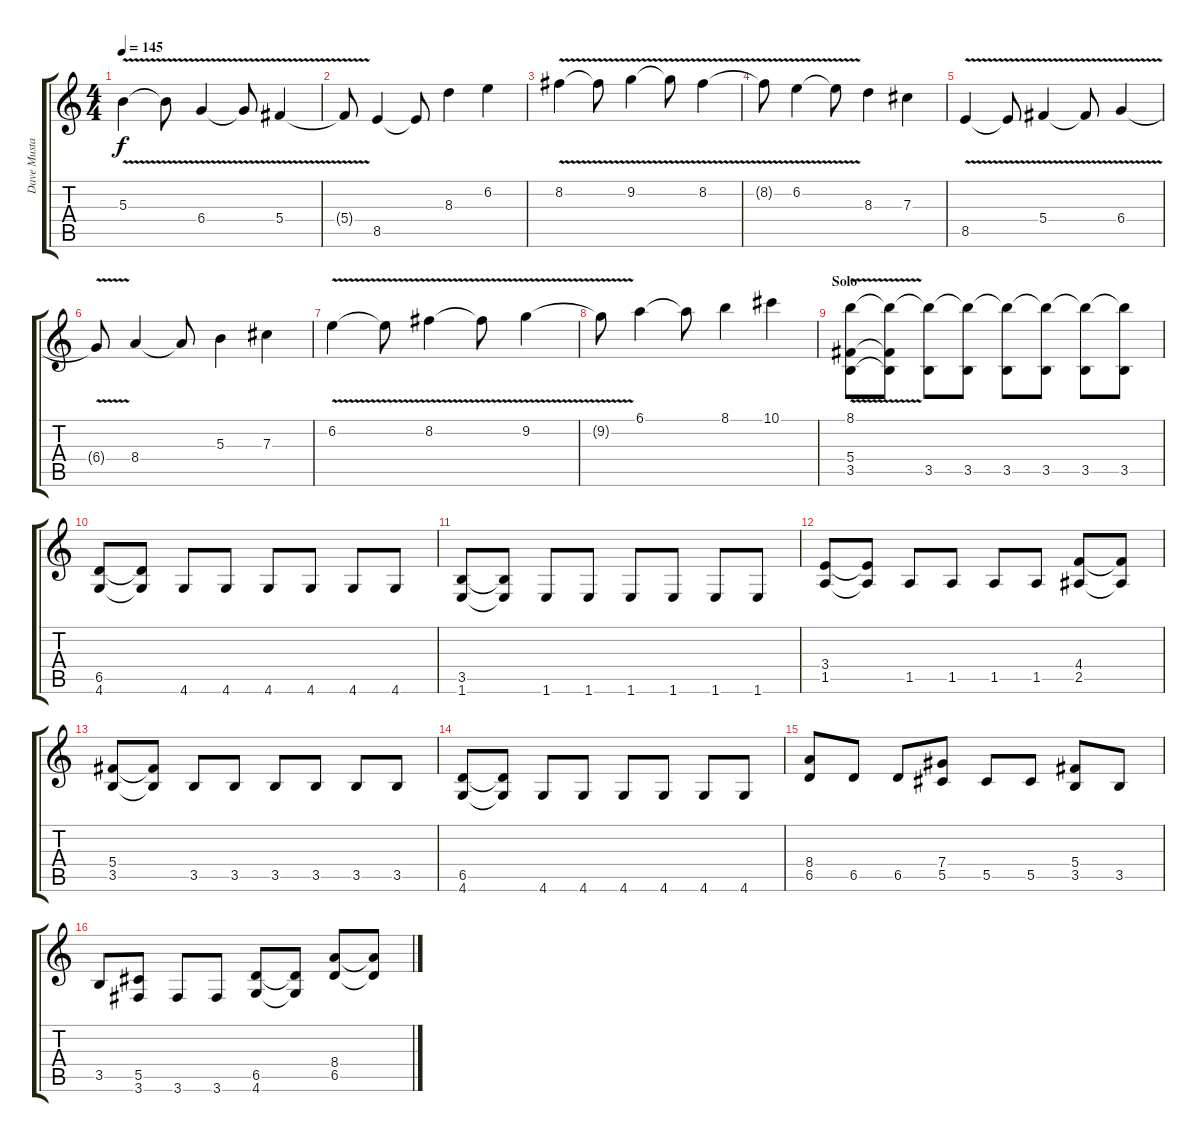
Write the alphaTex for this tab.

\track ("Dave Mustaine" "Dave Musta") {instrument distortionguitar}
\staff {score tabs}
\tuning (Eb4 Bb3 Gb3 Db3 Ab2 Eb2) {hide}
\ts (4 4)
\tempo 145
\clef g2
\ks c
5.3{v}.4{dy f volume 10} 5.3{t}.8 6.4{v}.4 6.4{t}.8 5.4{v}.4 |
5.4{t}.8 8.5.4 8.5{t}.8 8.3.4 6.2.4 |
8.2{v}.4{volume 10} 8.2{t}.8 9.2{v}.4 9.2{t}.8 8.2{v}.4 |
8.2{t}.8 6.2{v}.4 6.2{t}.8 8.3.4 7.3.4 |
8.5{v}.4{volume 10} 8.5{t}.8 5.4{v}.4 5.4{t}.8 6.4{v}.4 |
6.4{t}.8 8.4.4 8.4{t}.8 5.3.4 7.3.4 |
6.2{v}.4{volume 10} 6.2{t}.8 8.2{v}.4 8.2{t}.8 9.2{v}.4 |
9.2{t}.8 6.1.4 6.1{t}.8 8.1.4 10.1.4 |
\section ("" "Solo")
(8.1{v} 5.4 3.5).8 (8.1{t} 5.4{t} 3.5{t}).8 (8.1{t} 3.5).8{volume 7} (8.1{t} 3.5).8 (8.1{t} 3.5).8 (8.1{t} 3.5).8 (8.1{t} 3.5).8 (8.1{t} 3.5).8 |
(6.5 4.6).8 (6.5{t} 4.6{t}).8 4.6.8 4.6.8 4.6.8 4.6.8 4.6.8 4.6.8 |
(3.5 1.6).8 (3.5{t} 1.6{t}).8 1.6.8 1.6.8 1.6.8 1.6.8 1.6.8 1.6.8 |
(3.4 1.5).8 (3.4{t} 1.5{t}).8 1.5.8 1.5.8 1.5.8 1.5.8 (4.4 2.5).8 (4.4{t} 2.5{t}).8 |
(5.4 3.5).8 (5.4{t} 3.5{t}).8 3.5.8 3.5.8 3.5.8 3.5.8 3.5.8 3.5.8 |
(6.5 4.6).8 (6.5{t} 4.6{t}).8 4.6.8 4.6.8 4.6.8 4.6.8 4.6.8 4.6.8 |
(8.4 6.5).8 6.5.8 6.5.8 (7.4 5.5).8 5.5.8 5.5.8 (5.4 3.5).8 3.5.8 |
3.5.8 (5.5 3.6).8 3.6.8 3.6.8 (6.5 4.6).8 (6.5{t} 4.6{t}).8 (8.4 6.5).8 (8.4{t} 6.5{t}).8
